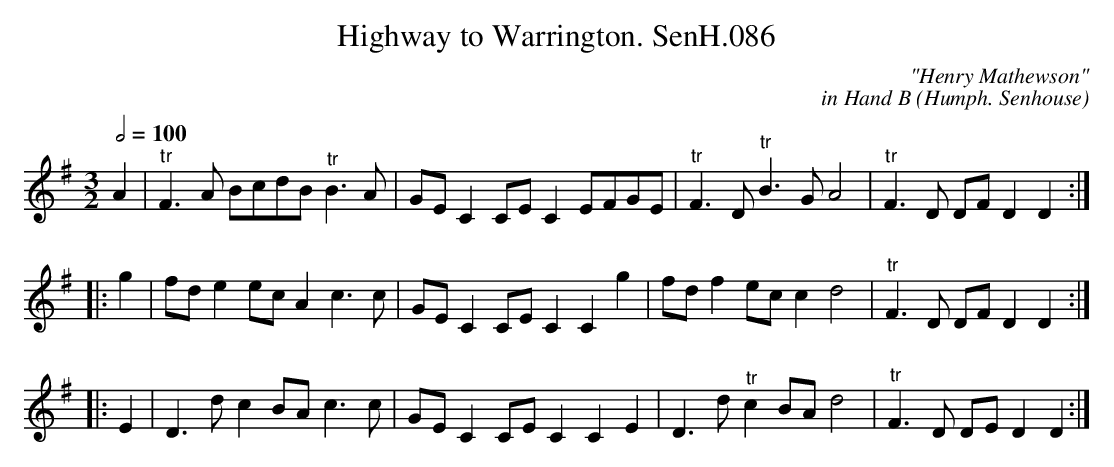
X:1
T:Highway to Warrington. SenH.086
C:"Henry Mathewson"
C:in Hand B (Humph. Senhouse)
Q:1/2=100
M:3/2
L:1/4
K:Dmix
A | "^tr"F>A B/c/d/B/ "^tr"B>A | G/E/CC/E/CE/F/G/E/ |"^tr"F>D"^tr"B>G A2 |"^tr"F>D D/F/D D :|
|:g |f/d/ee/c/Ac>c | G/E/CC/E/CCg | f/d/fe/c/cd2 | "^tr"F>D D/F/DD:|
|: E |D>d cB/A/c>c | G/E/CC/E/CCE | D>d"^tr"cB/A/d2 | "^tr"F>D D/E/DD:|
